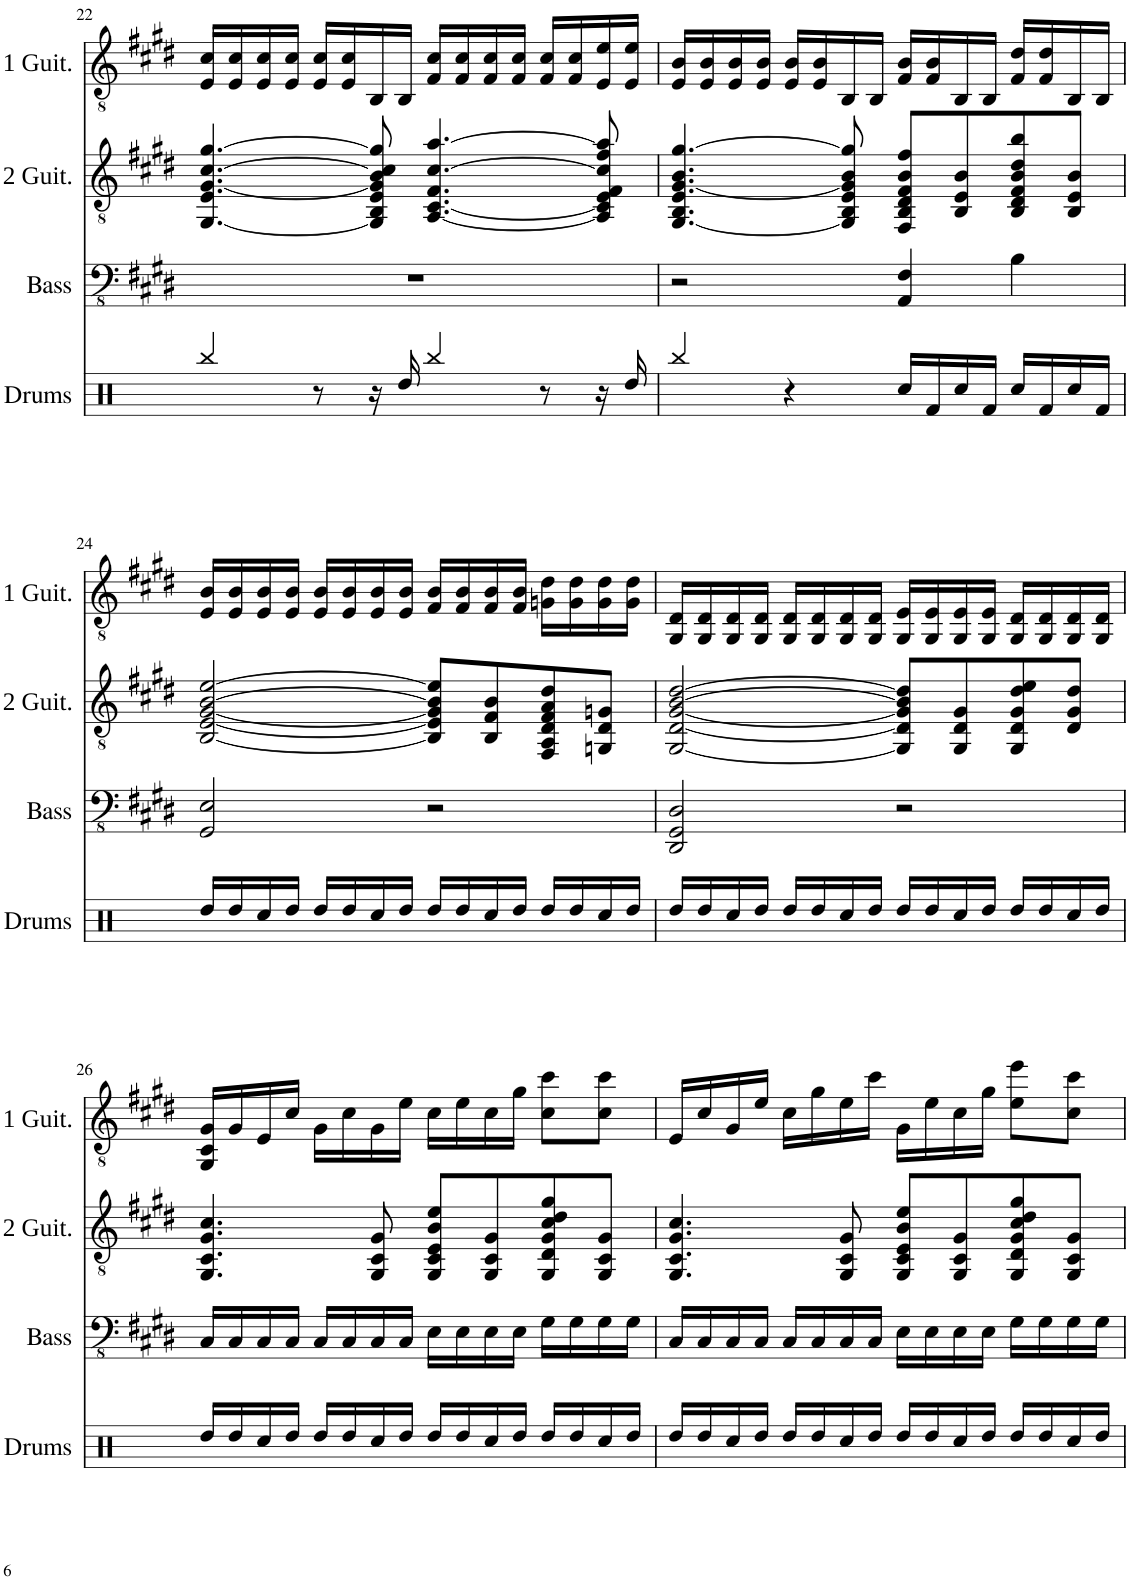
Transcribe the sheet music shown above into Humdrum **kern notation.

**kern	**kern	**kern
*part3	*part2	*part1
*staff3	*staff2	*staff1
*I"Bass Guitar	*I"Second Guitar	*I"First Guitar
*I'Bass	*I'2 Guit.	*I'1 Guit.
!!LO:PB:g=z
*clefFv4	*clefGv2	*clefGv2
*k[f#c#g#d#]	*k[f#c#g#d#]	*k[f#c#g#d#]
*M4/4	*M4/4	*M4/4
=22	=22	=22
1r	[4.GG#/ 4.E/ [4.G#/ [4.c#/ [4.g#/	16E/ 16c#/LL
.	.	16E/ 16c#/
.	.	16E/ 16c#/
.	.	16E/ 16c#/JJ
.	.	16E/ 16c#/LL
.	.	16E/ 16c#/
.	8GG#/] 8BB/ 8E/ 8G#/] 8B/ 8c#/] 8g#/]	16BB/
.	.	16BB/JJ
.	[4.AA/ [4.C#/ 4.F#/ [4.c#/ [4.a/	16F#/ 16c#/LL
.	.	16F#/ 16c#/
.	.	16F#/ 16c#/
.	.	16F#/ 16c#/JJ
.	.	16F#/ 16c#/LL
.	.	16F#/ 16c#/
.	8AA/] 8C#/] 8E/ 8F#/ 8c#/] 8f#/ 8a/]	16E/ 16e/
.	.	16E/ 16e/JJ
=23	=23	=23
2r	[4.GG#/ 4.BB/ 4.E/ [4.G#/ 4.B/ [4.g#/	16E/ 16B/LL
.	.	16E/ 16B/
.	.	16E/ 16B/
.	.	16E/ 16B/JJ
.	.	16E/ 16B/LL
.	.	16E/ 16B/
.	8GG#/] 8BB/ 8E/ 8G#/] 8B/ 8g#/]	16BB/
.	.	16BB/JJ
4AAA/ 4FF#/	8FF#/ 8BB/ 8D#/ 8F#/ 8B/ 8f#/L	16F#/ 16B/LL
.	.	16F#/ 16B/
.	8BB/ 8E/ 8B/	16BB/
.	.	16BB/JJ
4BB\	8BB/ 8D#/ 8F#/ 8B/ 8d#/ 8b/	16F#/ 16d#/LL
.	.	16F#/ 16d#/
.	8BB/ 8E/ 8B/J	16BB/
.	.	16BB/JJ
!!LO:LB:g=z
=24	=24	=24
2GGG#/ 2EE/	[2BB/ [2E/ [2G#/ [2B/ [2e/	16E/ 16B/LL
.	.	16E/ 16B/
.	.	16E/ 16B/
.	.	16E/ 16B/JJ
.	.	16E/ 16B/LL
.	.	16E/ 16B/
.	.	16E/ 16B/
.	.	16E/ 16B/JJ
2r	8BB/] 8E/] 8G#/] 8B/] 8e/]L	16F#/ 16B/LL
.	.	16F#/ 16B/
.	8BB/ 8F#/ 8B/	16F#/ 16B/
.	.	16F#/ 16B/JJ
.	8FF#/ 8AA/ 8D#/ 8F#/ 8A/ 8d#/	16Gn\ 16d#\LL
.	.	16G\ 16d#\
.	8GGn/ 8D#/ 8Gn/J	16G\ 16d#\
.	.	16G\ 16d#\JJ
=25	=25	=25
2DDD#/ 2GGG#/ 2DD#/	[2GG#/ [2D#/ [2G#/ [2B/ [2d#/	16GG#/ 16D#/LL
.	.	16GG#/ 16D#/
.	.	16GG#/ 16D#/
.	.	16GG#/ 16D#/JJ
.	.	16GG#/ 16D#/LL
.	.	16GG#/ 16D#/
.	.	16GG#/ 16D#/
.	.	16GG#/ 16D#/JJ
2r	8GG#/] 8D#/] 8G#/] 8B/] 8d#/]L	16GG#/ 16E/LL
.	.	16GG#/ 16E/
.	8GG#/ 8D#/ 8G#/	16GG#/ 16E/
.	.	16GG#/ 16E/JJ
.	8GG#/ 8D#/ 8G#/ 8d#/ 8e/	16GG#/ 16D#/LL
.	.	16GG#/ 16D#/
.	8D#/ 8G#/ 8d#/J	16GG#/ 16D#/
.	.	16GG#/ 16D#/JJ
!!LO:LB:g=z
=26	=26	=26
16CC#/LL	4.GG#/ 4.C#/ 4.G#/ 4.c#/	16GG#/ 16C#/ 16G#/LL
16CC#/	.	16G#/
16CC#/	.	16E/
16CC#/JJ	.	16c#/JJ
16CC#/LL	.	16G#\LL
16CC#/	.	16c#\
16CC#/	8GG#/ 8C#/ 8G#/	16G#\
16CC#/JJ	.	16e\JJ
16EE\LL	8GG#/ 8C#/ 8E/ 8B/ 8e/L	16c#\LL
16EE\	.	16e\
16EE\	8GG#/ 8C#/ 8G#/	16c#\
16EE\JJ	.	16g#\JJ
16GG#\LL	8GG#/ 8D#/ 8G#/ 8c#/ 8d#/ 8g#/	8c#\ 8cc#\L
16GG#\	.	.
16GG#\	8GG#/ 8C#/ 8G#/J	8c#\ 8cc#\J
16GG#\JJ	.	.
=27	=27	=27
16CC#/LL	4.GG#/ 4.C#/ 4.G#/ 4.c#/	16E/LL
16CC#/	.	16c#/
16CC#/	.	16G#/
16CC#/JJ	.	16e/JJ
16CC#/LL	.	16c#\LL
16CC#/	.	16g#\
16CC#/	8GG#/ 8C#/ 8G#/	16e\
16CC#/JJ	.	16cc#\JJ
16EE\LL	8GG#/ 8C#/ 8E/ 8B/ 8e/L	16G#\LL
16EE\	.	16e\
16EE\	8GG#/ 8C#/ 8G#/	16c#\
16EE\JJ	.	16g#\JJ
16GG#\LL	8GG#/ 8D#/ 8G#/ 8c#/ 8d#/ 8g#/	8e\ 8ee\L
16GG#\	.	.
16GG#\	8GG#/ 8C#/ 8G#/J	8c#\ 8cc#\J
16GG#\JJ	.	.
=	=	=
*-	*-	*-
